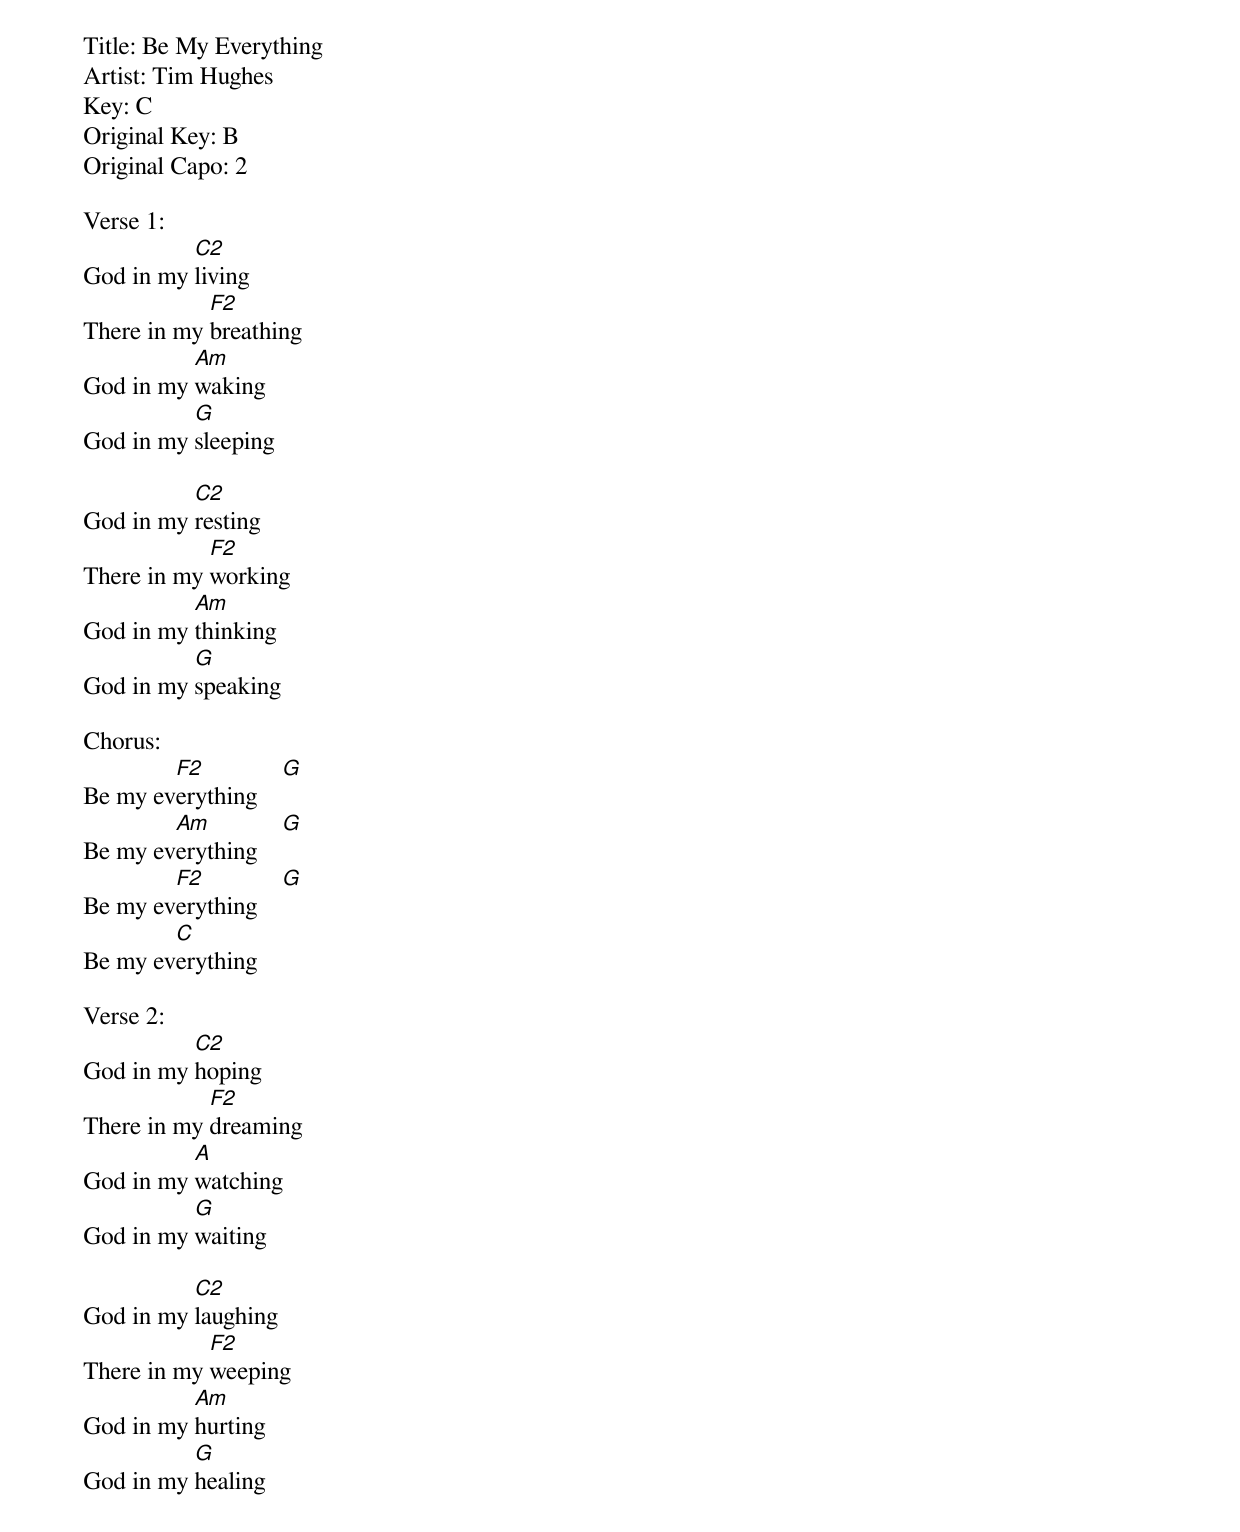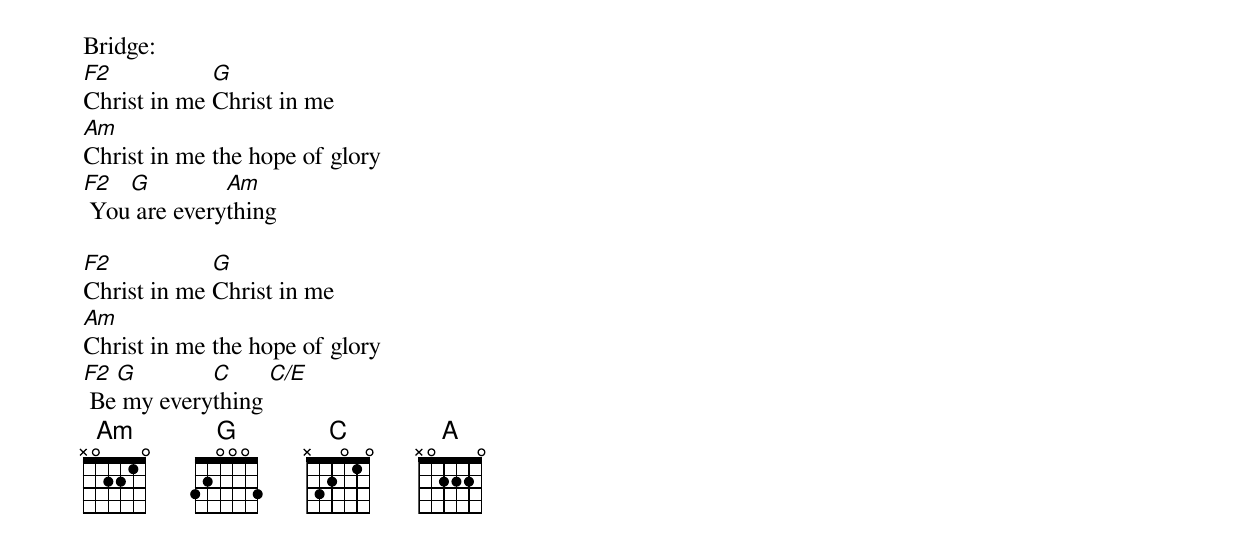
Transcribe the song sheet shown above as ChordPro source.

Title: Be My Everything
Artist: Tim Hughes
Key: C
Original Key: B
Original Capo: 2

Verse 1:
God in my [C2]living
There in my [F2]breathing
God in my [Am]waking
God in my [G]sleeping

God in my [C2]resting
There in my [F2]working
God in my [Am]thinking
God in my [G]speaking

Chorus:
Be my ev[F2]erything    [G]
Be my ev[Am]erything    [G]
Be my ev[F2]erything    [G]
Be my ev[C]erything

Verse 2:
God in my [C2]hoping
There in my [F2]dreaming
God in my [A]watching
God in my [G]waiting

God in my [C2]laughing
There in my [F2]weeping
God in my [Am]hurting
God in my [G]healing

Bridge:
[F2]Christ in me [G]Christ in me
[Am]Christ in me the hope of glory
[F2] You[G] are every[Am]thing

[F2]Christ in me [G]Christ in me
[Am]Christ in me the hope of glory
[F2] Be[G] my every[C]thing [C/E]
